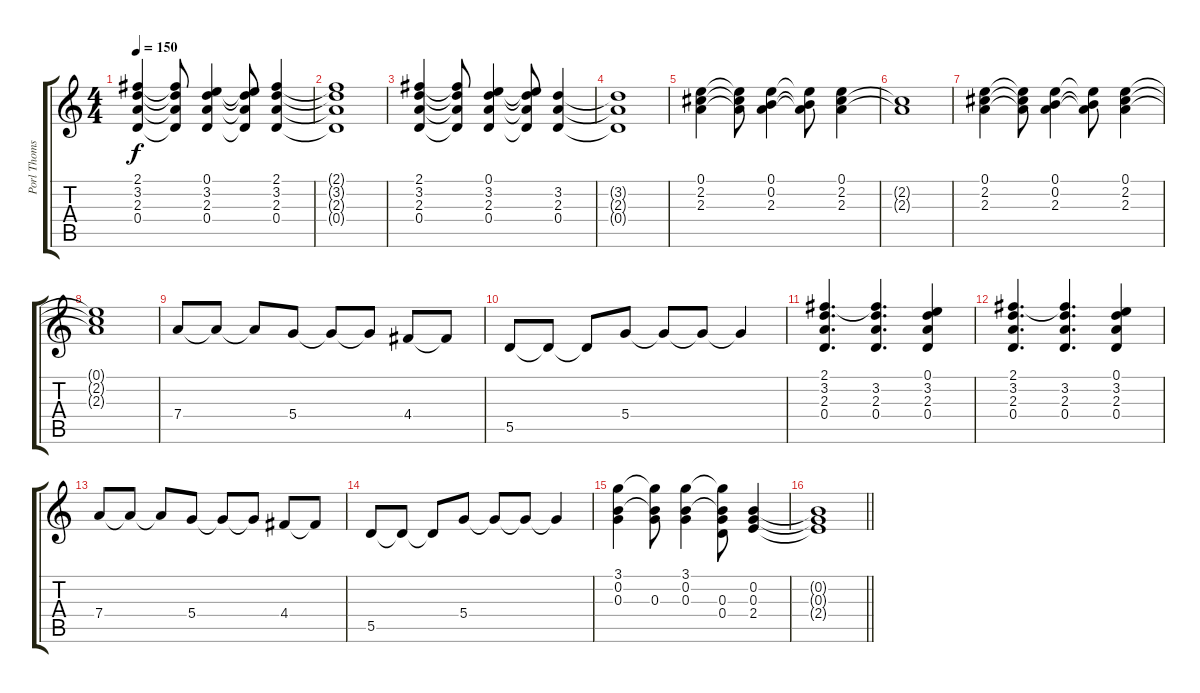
\track ("Porl Thomspon" "Porl Thoms") {instrument overdrivenguitar}
\staff {score tabs}
\tuning (E4 B3 G3 D3 A2 E2) {hide}
\ts (4 4)
\tempo 150
\clef g2
\ks c
(2.1 3.2 2.3 0.4).4{dy f} (2.1{t} 3.2{t} 2.3{t} 0.4{t}).8 (0.1 3.2 2.3 0.4).4 (0.1{t} 3.2{t} 2.3{t} 0.4{t}).8 (2.1 3.2 2.3 0.4).4 |
(2.1{t} 3.2{t} 2.3{t} 0.4{t}).1 |
(2.1 3.2 2.3 0.4).4 (2.1{t} 3.2{t} 2.3{t} 0.4{t}).8 (0.1 3.2 2.3 0.4).4 (0.1{t} 3.2{t} 2.3{t} 0.4{t}).8 (3.2 2.3 0.4).4 |
(3.2{t} 2.3{t} 0.4{t}).1 |
(0.1 2.2 2.3).4 (0.1{t} 2.2{t} 2.3{t}).8 (0.1 0.2 2.3).4 (0.1{t} 0.2{t} 2.3{t}).8 (0.1 2.2 2.3).4 |
(2.2{t} 2.3{t}).1 |
(0.1 2.2 2.3).4 (0.1{t} 2.2{t} 2.3{t}).8 (0.1 0.2 2.3).4 (0.1{t} 0.2{t} 2.3{t}).8 (0.1 2.2 2.3).4 |
(0.1{t} 2.2{t} 2.3{t}).1 |
7.4.8 7.4{t}.8 7.4{t}.8 5.4.8 5.4{t}.8 5.4{t}.8 4.4.8 4.4{t}.8 |
5.5.8 5.5{t}.8 5.5{t}.8 5.4.8 5.4{t}.8 5.4{t}.8 5.4{t}.4 |
(2.1 3.2 2.3 0.4).4{d} (2.1{t} 3.2 2.3 0.4).4{d} (0.1 3.2 2.3 0.4).4 |
(2.1 3.2 2.3 0.4).4{d} (2.1{t} 3.2 2.3 0.4).4{d} (0.1 3.2 2.3 0.4).4 |
7.4.8 7.4{t}.8 7.4{t}.8 5.4.8 5.4{t}.8 5.4{t}.8 4.4.8 4.4{t}.8 |
5.5.8 5.5{t}.8 5.5{t}.8 5.4.8 5.4{t}.8 5.4{t}.8 5.4{t}.4 |
(3.1 0.2 0.3).4 (3.1{t} 0.2{t} 0.3).8 (3.1 0.2 0.3).4 (3.1{t} 0.2{t} 0.3 0.4).8 (0.2 0.3 2.4).4 |
\barLineRight lightlight
(0.2{t} 0.3{t} 2.4{t}).1
